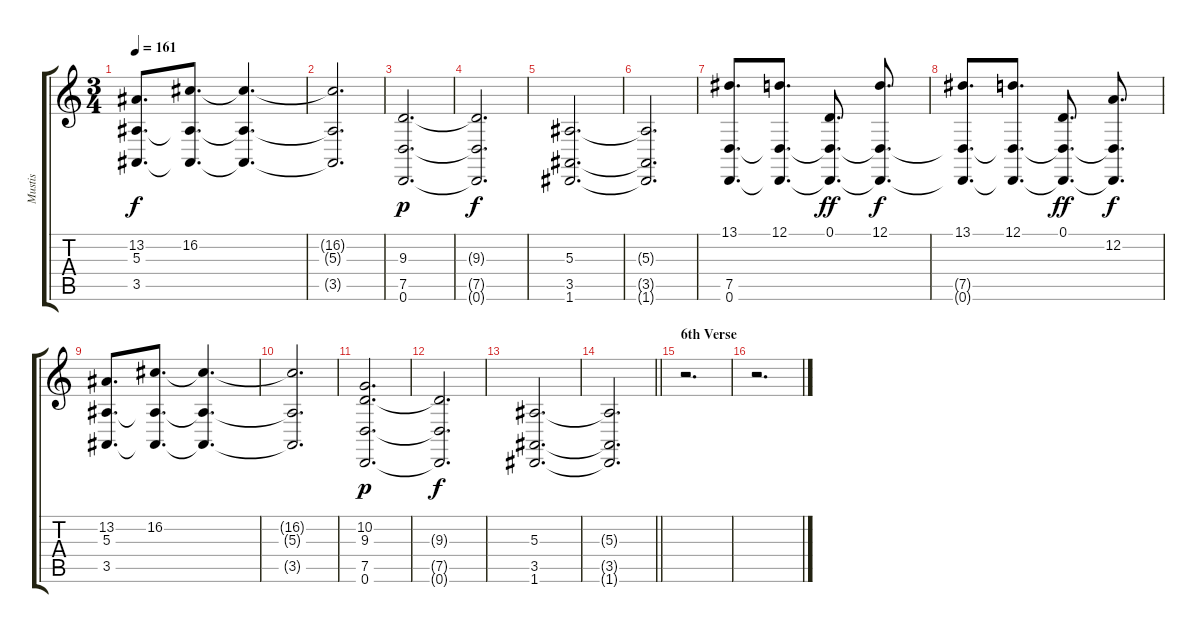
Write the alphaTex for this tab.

\track ("Mustis" "Mustis") {instrument stringensemble1}
\staff {score tabs}
\tuning (D4 A3 F3 C3 G2 D2) {hide}
\ts (3 4)
\tempo 161
\clef g2
\ks c
(13.2 5.3 3.5).8{d dy f} (16.2 5.3{t} 3.5{t}).8{d} (16.2{t} 5.3{t} 3.5{t}).4{d} |
(16.2{t} 5.3{t} 3.5{t}).2{d} |
(9.3 7.5 0.6).2{d dy p} |
(9.3{t} 7.5{t} 0.6{t}).2{d dy f} |
(5.3 3.5 1.6).2{d} |
(5.3{t} 3.5{t} 1.6{t}).2{d} |
(13.1 7.5 0.6).8{d} (12.1 7.5{t} 0.6{t}).8{d} (0.1 7.5{t} 0.6{t}).8{d dy ff} (12.1 7.5{t} 0.6{t}).8{d dy f} |
(13.1 7.5{t} 0.6{t}).8{d} (12.1 7.5{t} 0.6{t}).8{d} (0.1 7.5{t} 0.6{t}).8{d dy ff} (12.2 7.5{t} 0.6{t}).8{d dy f} |
(13.2 5.3 3.5).8{d} (16.2 5.3{t} 3.5{t}).8{d} (16.2{t} 5.3{t} 3.5{t}).4{d} |
(16.2{t} 5.3{t} 3.5{t}).2{d} |
(10.2 9.3 7.5 0.6).2{d dy p} |
(9.3{t} 7.5{t} 0.6{t}).2{d dy f} |
(5.3 3.5 1.6).2{d} |
\barLineRight lightlight
(5.3{t} 3.5{t} 1.6{t}).2{d} |
\section ("" "6th Verse")
r.2{d} |
r.2{d}
